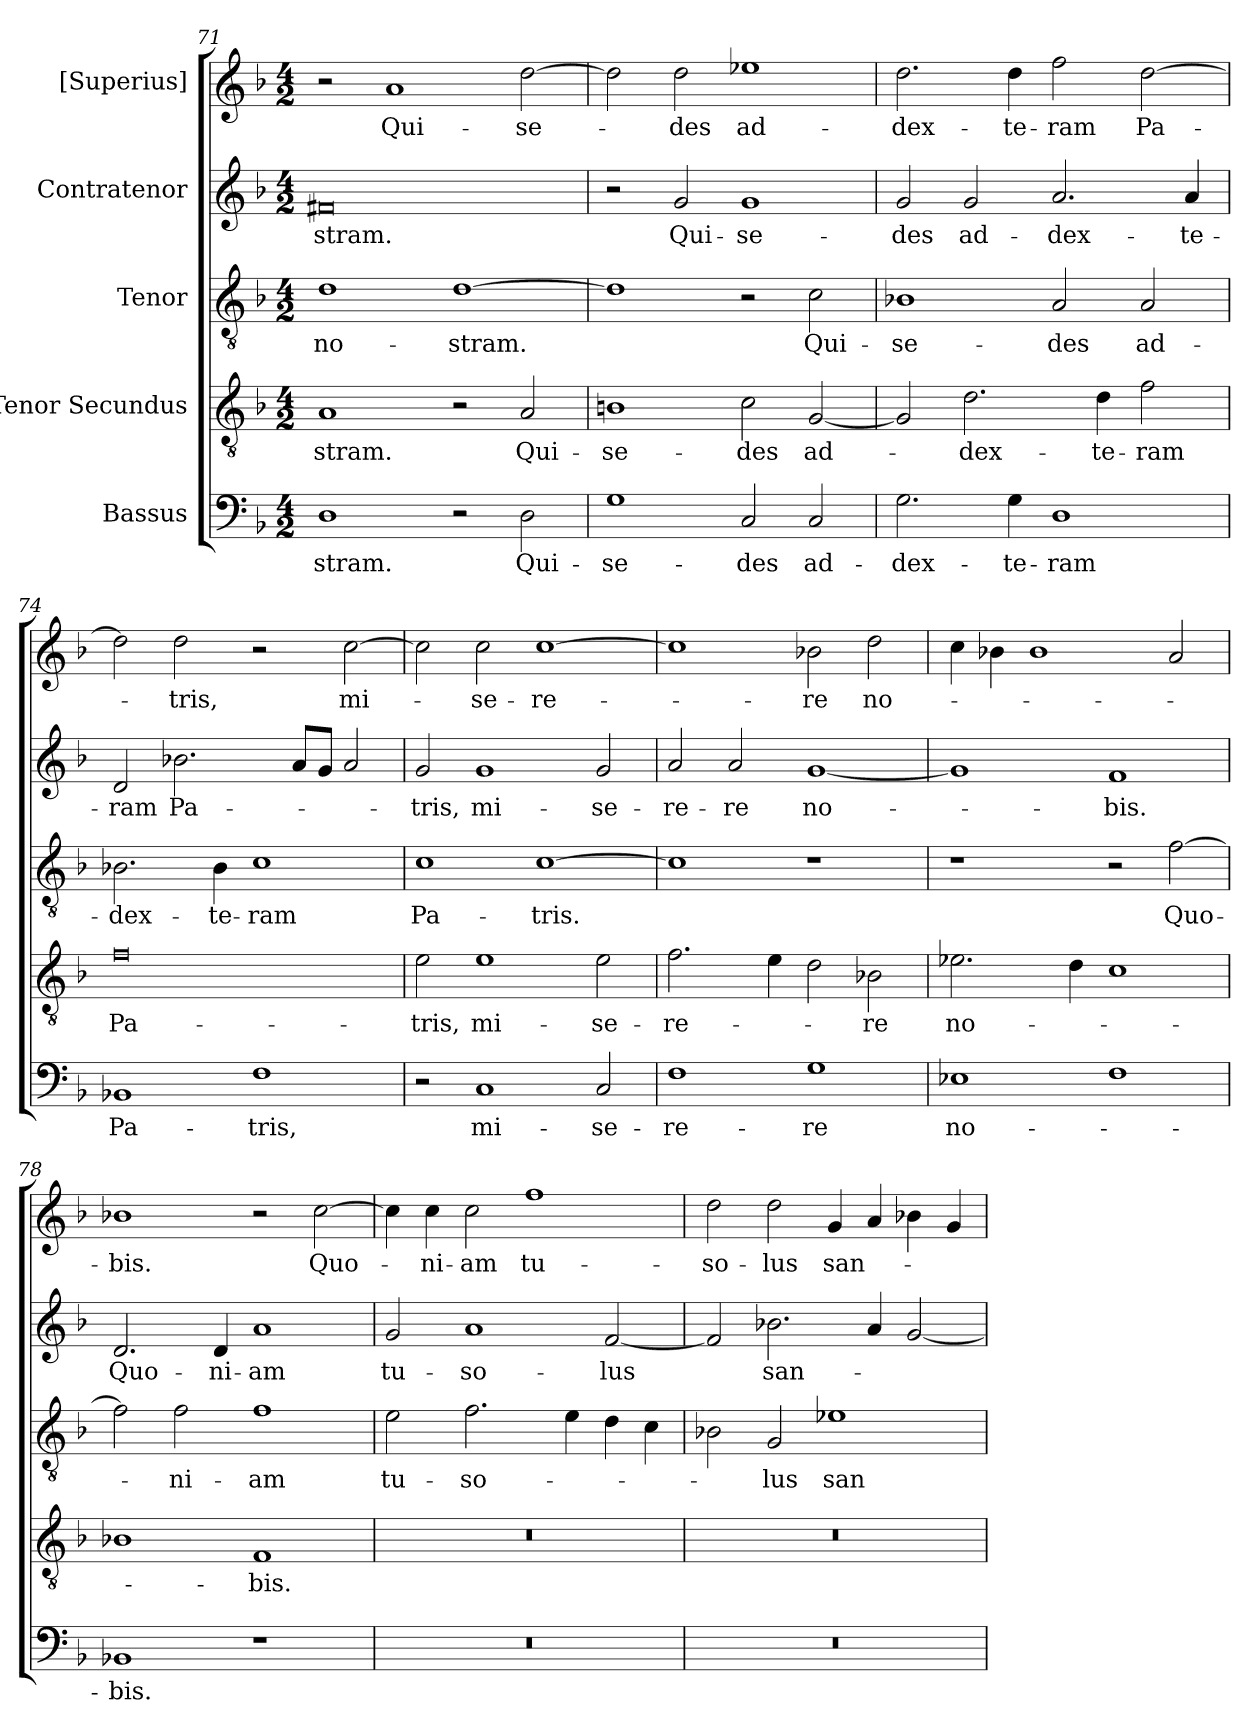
**kern	**text	**kern	**text	**kern	**text	**kern	**text	**kern	**text
*part5	*part5	*part4	*part4	*part3	*part3	*part2	*part2	*part1	*part1
*staff5	*staff5	*staff4	*staff4	*staff3	*staff3	*staff2	*staff2	*staff1	*staff1
*I"Bassus	*	*I"Tenor Secundus	*	*I"Tenor	*	*I"Contratenor	*	*I"[Superius]	*
*clefF4	*	*clefGv2	*	*clefGv2	*	*clefG2	*	*clefG2	*
*k[b-]	*	*k[b-]	*	*k[b-]	*	*k[b-]	*	*k[b-]	*
*M4/2	*	*M4/2	*	*M4/2	*	*M4/2	*	*M4/2	*
=71	=71	=71	=71	=71	=71	=71	=71	=71	=71
1D\	-stram.	1A/	-stram.	1d\	no-	0f#X/	-stram.	2r	.
.	.	.	.	.	.	.	.	1a/	Qui-
2r	.	2r	.	[1d\	-stram.	.	.	.	.
2D\	Qui-	2A/	Qui-	.	.	.	.	[2dd\	se-
=72	=72	=72	=72	=72	=72	=72	=72	=72	=72
1G\	se-	1B\	se-	1d\]	.	2r	.	2dd\]	.
.	.	.	.	.	.	2g/	Qui-	2dd\	-des
2C/	-des	2c\	-des	2r	.	1g/	se-	1ee-X\	ad-
2C/	ad-	[2G/	ad-	2c\	Qui-	.	.	.	.
=73	=73	=73	=73	=73	=73	=73	=73	=73	=73
2.G\	dex-	2G/]	.	1B-X\	se-	2g/	-des	2.dd\	dex-
.	.	2.d\	dex-	.	.	2g/	ad-	.	.
4G\	-te-	.	.	.	.	.	.	4dd\	-te-
1D\	-ram	.	.	2A/	-des	2.a/	dex-	2ff\	-ram
.	.	4d\	-te-	.	.	.	.	.	.
.	.	2f\	-ram	2A/	ad-	.	.	[2dd\	Pa-
.	.	.	.	.	.	4a/	-te-	.	.
=74	=74	=74	=74	=74	=74	=74	=74	=74	=74
1BB-X/	Pa-	0f\	Pa-	2.B-X\	dex-	2d/	-ram	2dd\]	.
.	.	.	.	.	.	2.b-X\	Pa-	2dd\	-tris,
.	.	.	.	4B-\	-te-	.	.	.	.
1F\	-tris,	.	.	1c\	-ram	.	.	2r	.
.	.	.	.	.	.	8a/L	.	.	.
.	.	.	.	.	.	8g/J	.	.	.
.	.	.	.	.	.	2a/	.	[2cc\	mi-
=75	=75	=75	=75	=75	=75	=75	=75	=75	=75
2r	.	2e\	-tris,	1c\	Pa-	2g/	-tris,	2cc\]	.
1C/	mi-	1e\	mi-	.	.	1g/	mi-	2cc\	-se-
.	.	.	.	[1c\	-tris.	.	.	[1cc\	-re-
2C/	-se-	2e\	-se-	.	.	2g/	-se-	.	.
=76	=76	=76	=76	=76	=76	=76	=76	=76	=76
1F\	-re-	2.f\	-re-	1c\]	.	2a/	-re-	1cc\]	.
.	.	.	.	.	.	2a/	-re	.	.
.	.	4e\	.	.	.	.	.	.	.
1G\	-re	2d\	.	1r	.	[1g/	no-	2b-X\	-re
.	.	2B-X\	-re	.	.	.	.	2dd\	no-
=77	=77	=77	=77	=77	=77	=77	=77	=77	=77
1E-X\	no-	2.e-X\	no-	1r	.	1g/]	.	4cc\	.
.	.	.	.	.	.	.	.	4b-X\	.
.	.	.	.	.	.	.	.	1b-\	.
.	.	4d\	.	.	.	.	.	.	.
1F\	.	1c\	.	2r	.	1f/	-bis.	.	.
.	.	.	.	[2f\	Quo-	.	.	2a/	.
=78	=78	=78	=78	=78	=78	=78	=78	=78	=78
1BB-X/	-bis.	1B-X\	.	2f\]	.	2.d/	Quo-	1b-X\	-bis.
.	.	.	.	2f\	-ni-	.	.	.	.
.	.	.	.	.	.	4d/	-ni-	.	.
1r	.	1F/	-bis.	1f\	-am	1a/	-am	2r	.
.	.	.	.	.	.	.	.	[2cc\	Quo-
=79	=79	=79	=79	=79	=79	=79	=79	=79	=79
0r	.	0r	.	2e\	tu-	2g/	tu-	4cc\]	.
.	.	.	.	.	.	.	.	4cc\	-ni-
.	.	.	.	2.f\	so-	1a/	so-	2cc\	-am
.	.	.	.	.	.	.	.	1ff\	tu-
.	.	.	.	4e\	.	.	.	.	.
.	.	.	.	4d\	.	[2f/	-lus	.	.
.	.	.	.	4c\	.	.	.	.	.
=80	=80	=80	=80	=80	=80	=80	=80	=80	=80
0r	.	0r	.	2B-X\	.	2f/]	.	2dd\	so-
.	.	.	.	2G/	-lus	2.b-X\	san-	2dd\	-lus
.	.	.	.	1e-X\	san-	.	.	4g/	san-
.	.	.	.	.	.	4a/	.	4a/	.
.	.	.	.	.	.	[2g/	.	4b-X\	.
.	.	.	.	.	.	.	.	4g/	.
=	=	=	=	=	=	=	=	=	=
*-	*-	*-	*-	*-	*-	*-	*-	*-	*-
